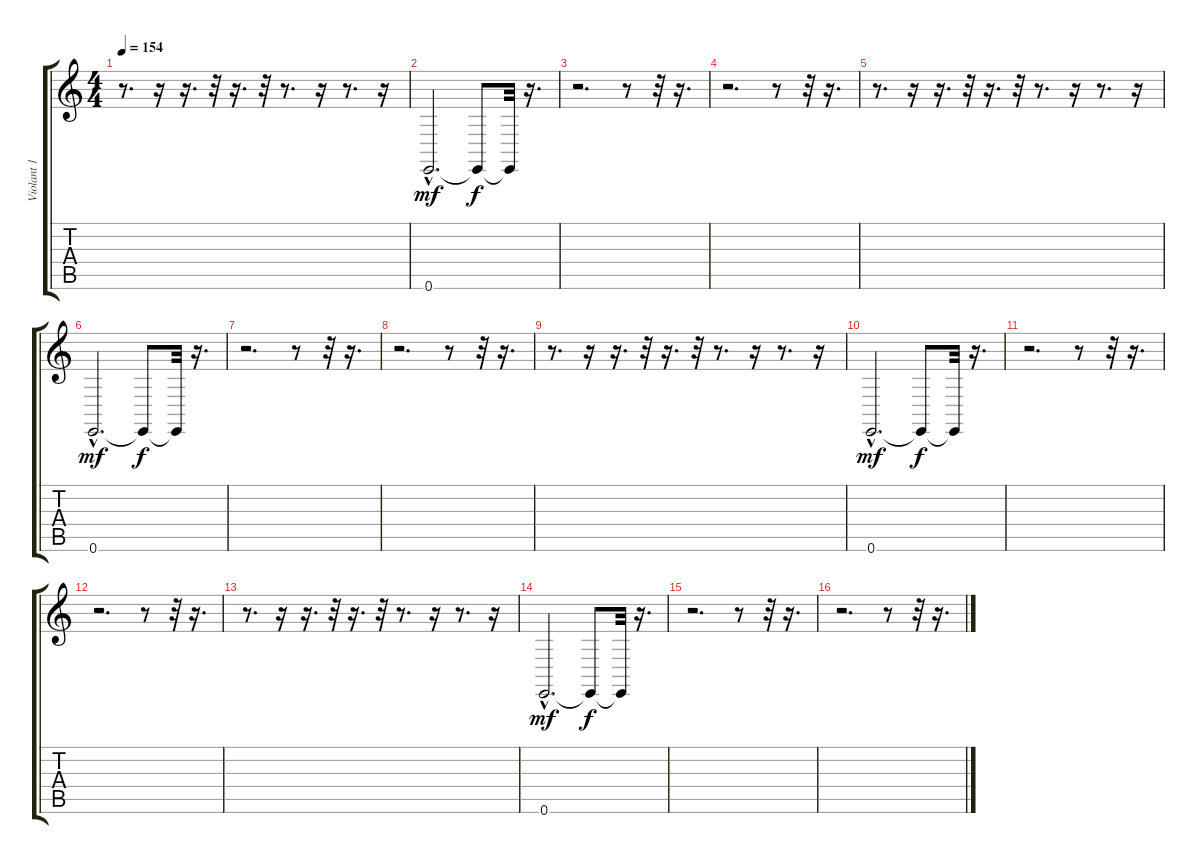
\track ("Violant 1" "Violant 1") {instrument cello}
\staff {score tabs}
\tuning (E4 B3 G3 D3 A2 E2) {hide}
\ts (4 4)
\tempo 154
\clef g2
\ks c
r.8{d dy f} r.16 r.16{d} r.32 r.16{d} r.32 r.8{d} r.16 r.8{d} r.16 |
0.6{hac}.2{d dy mf} 0.6{t}.8{dy f} 0.6{t}.32 r.16{d} |
r.2{d} r.8 r.32 r.16{d} |
r.2{d} r.8 r.32 r.16{d} |
r.8{d} r.16 r.16{d} r.32 r.16{d} r.32 r.8{d} r.16 r.8{d} r.16 |
0.6{hac}.2{d dy mf} 0.6{t}.8{dy f} 0.6{t}.32 r.16{d} |
r.2{d} r.8 r.32 r.16{d} |
r.2{d} r.8 r.32 r.16{d} |
r.8{d} r.16 r.16{d} r.32 r.16{d} r.32 r.8{d} r.16 r.8{d} r.16 |
0.6{hac}.2{d dy mf} 0.6{t}.8{dy f} 0.6{t}.32 r.16{d} |
r.2{d} r.8 r.32 r.16{d} |
r.2{d} r.8 r.32 r.16{d} |
r.8{d} r.16 r.16{d} r.32 r.16{d} r.32 r.8{d} r.16 r.8{d} r.16 |
0.6{hac}.2{d dy mf} 0.6{t}.8{dy f} 0.6{t}.32 r.16{d} |
r.2{d} r.8 r.32 r.16{d} |
r.2{d} r.8 r.32 r.16{d}
